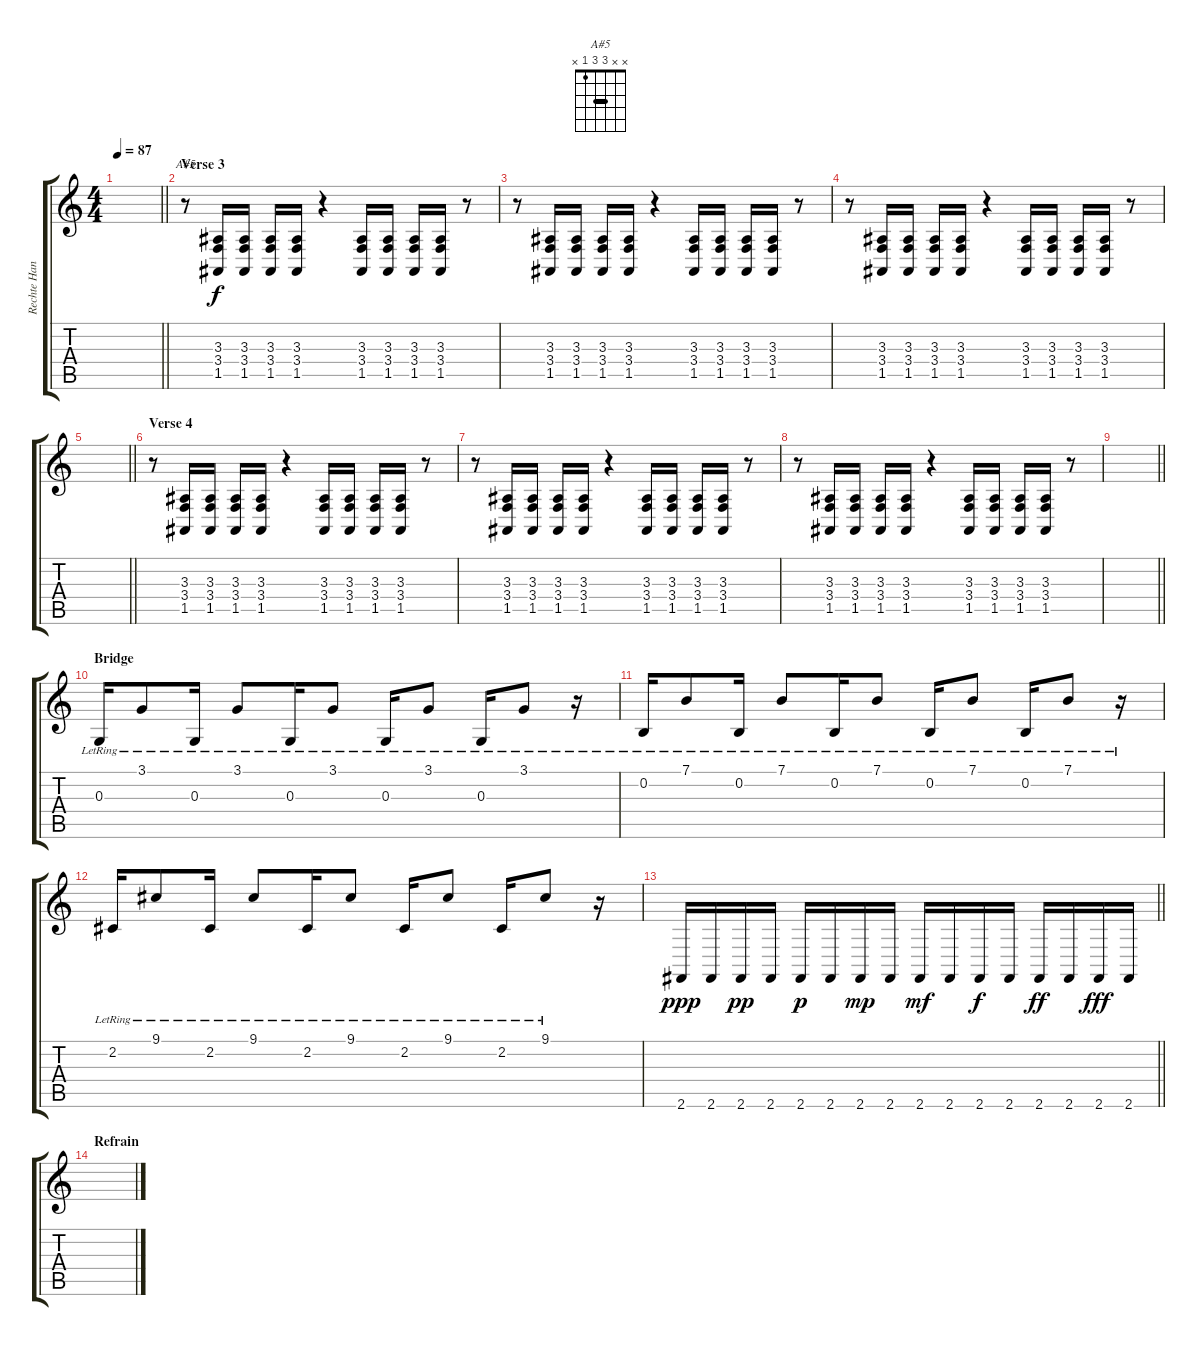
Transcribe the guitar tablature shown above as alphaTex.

\track ("Rechte Hand" "Rechte Han") {instrument harpsichord}
\staff {score tabs}
\tuning (E4 B3 G3 D3 A2 E2) {hide}
\chord ("A#5" x x 3 3 1 x) {barre 3}
\ts (4 4)
\tempo 87
\clef g2
\barLineRight lightlight
\ks c
|
\section ("" "Verse 3")
r.8{ch "A#5"} (3.3 3.4 1.5).16 (3.3 3.4 1.5).16 (3.3 3.4 1.5).16 (3.3 3.4 1.5).16 r.4 (3.3 3.4 1.5).16 (3.3 3.4 1.5).16 (3.3 3.4 1.5).16 (3.3 3.4 1.5).16 r.8 |
r.8 (3.3 3.4 1.5).16 (3.3 3.4 1.5).16 (3.3 3.4 1.5).16 (3.3 3.4 1.5).16 r.4 (3.3 3.4 1.5).16 (3.3 3.4 1.5).16 (3.3 3.4 1.5).16 (3.3 3.4 1.5).16 r.8 |
r.8 (3.3 3.4 1.5).16 (3.3 3.4 1.5).16 (3.3 3.4 1.5).16 (3.3 3.4 1.5).16 r.4 (3.3 3.4 1.5).16 (3.3 3.4 1.5).16 (3.3 3.4 1.5).16 (3.3 3.4 1.5).16 r.8 |
\barLineRight lightlight
|
\section ("" "Verse 4")
r.8 (3.3 3.4 1.5).16 (3.3 3.4 1.5).16 (3.3 3.4 1.5).16 (3.3 3.4 1.5).16 r.4 (3.3 3.4 1.5).16 (3.3 3.4 1.5).16 (3.3 3.4 1.5).16 (3.3 3.4 1.5).16 r.8 |
r.8 (3.3 3.4 1.5).16 (3.3 3.4 1.5).16 (3.3 3.4 1.5).16 (3.3 3.4 1.5).16 r.4 (3.3 3.4 1.5).16 (3.3 3.4 1.5).16 (3.3 3.4 1.5).16 (3.3 3.4 1.5).16 r.8 |
r.8 (3.3 3.4 1.5).16 (3.3 3.4 1.5).16 (3.3 3.4 1.5).16 (3.3 3.4 1.5).16 r.4 (3.3 3.4 1.5).16 (3.3 3.4 1.5).16 (3.3 3.4 1.5).16 (3.3 3.4 1.5).16 r.8 |
\barLineRight lightlight
|
\section ("" "Bridge")
0.3{lr}.16{instrument harpsichord} 3.1{lr}.8 0.3{lr}.16 3.1{lr}.8 0.3{lr}.16 3.1{lr}.8 0.3{lr}.16 3.1{lr}.8 0.3{lr}.16 3.1{lr}.8 r.16 |
0.2{lr}.16{instrument harpsichord} 7.1{lr}.8 0.2{lr}.16 7.1{lr}.8 0.2{lr}.16 7.1{lr}.8 0.2{lr}.16 7.1{lr}.8 0.2{lr}.16 7.1{lr}.8 r.16 |
2.2{lr}.16{instrument harpsichord} 9.1{lr}.8 2.2{lr}.16 9.1{lr}.8 2.2{lr}.16 9.1{lr}.8 2.2{lr}.16 9.1{lr}.8 2.2{lr}.16 9.1{lr}.8 r.16 |
\barLineRight lightlight
2.6.16{dy ppp} 2.6.16 2.6.16{dy pp} 2.6.16 2.6.16{dy p} 2.6.16 2.6.16{dy mp} 2.6.16 2.6.16{dy mf} 2.6.16 2.6.16{dy f} 2.6.16 2.6.16{dy ff} 2.6.16 2.6.16{dy fff} 2.6.16 |
\section ("" "Refrain")
